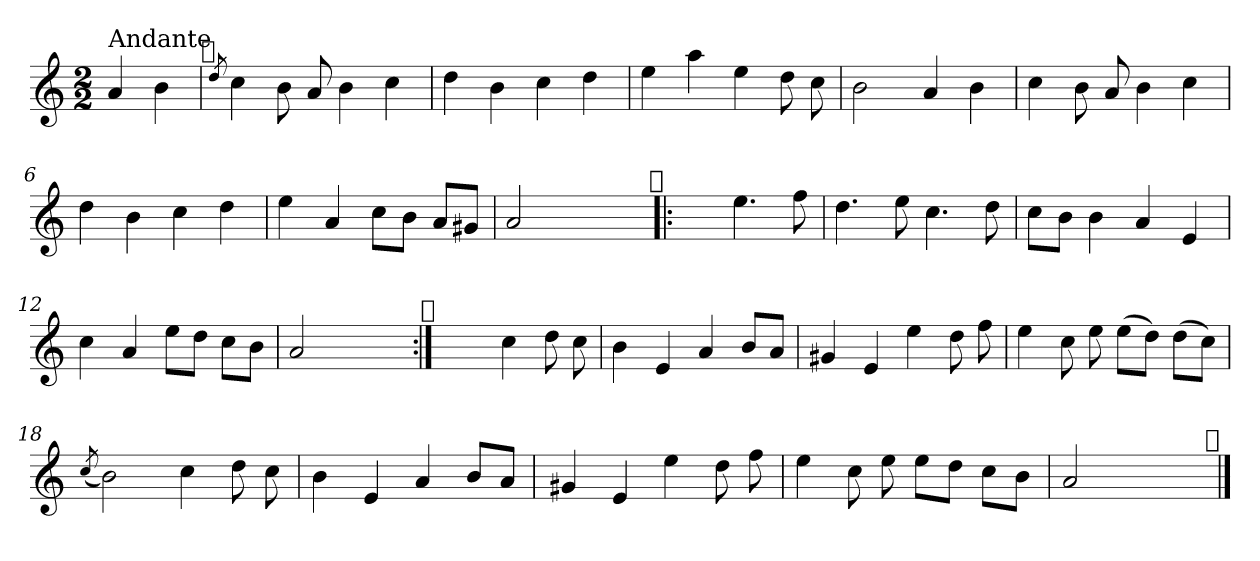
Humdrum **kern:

**kern
*part1
*staff1
*clefG2
*k[]
*a:
*M2/2
=
!LO:TX:a:t=Andante
4a/
4b\
!LO:TX:a:t=𝄋
=1
8qdd/
4cc\
8b\
8a/
4b\
4cc\
=2
4dd\
4b\
4cc\
4dd\
=3
4ee\
4aa\
4ee\
8dd\
8cc\
=4
2b\
4a/
4b\
=5
4cc\
8b\
8a/
4b\
4cc\
!!LO:LB:g=z
=6
4dd\
4b\
4cc\
4dd\
=7
4ee\
4a/
8cc\L
8b\J
8a/L
8g#X/J
=8
2a/
2ryy
!LO:TX:a:t=𝄋
=9!|:
2ryy
4.ee\
8ff\
=10
4.dd\
8ee\
4.cc\
8dd\
=11
8cc\L
8b\J
4b\
4a/
4e/
!!LO:LB:g=z
=12
4cc\
4a/
8ee\L
8dd\J
8cc\L
8b\J
=13
2a/
2ryy
!LO:TX:a:t=𝄋
=14:|!
2ryy
4cc\
8dd\
8cc\
=15
4b\
4e/
4a/
8b/L
8a/J
=16
4g#X/
4e/
4ee\
8dd\
8ff\
=17
4ee\
8cc\
8ee\
(>8ee\L
8dd\J)
(>8dd\L
8cc\J)
!!LO:LB:g=z
=18
(<8qcc/
2b\)
4cc\
8dd\
8cc\
=19
4b\
4e/
4a/
8b/L
8a/J
=20
4g#X/
4e/
4ee\
8dd\
8ff\
=21
4ee\
8cc\
8ee\
8ee\L
8dd\J
8cc\L
8b\J
=22
2a/
2ryy
!LO:TX:a:t=𝄋
==
*-
